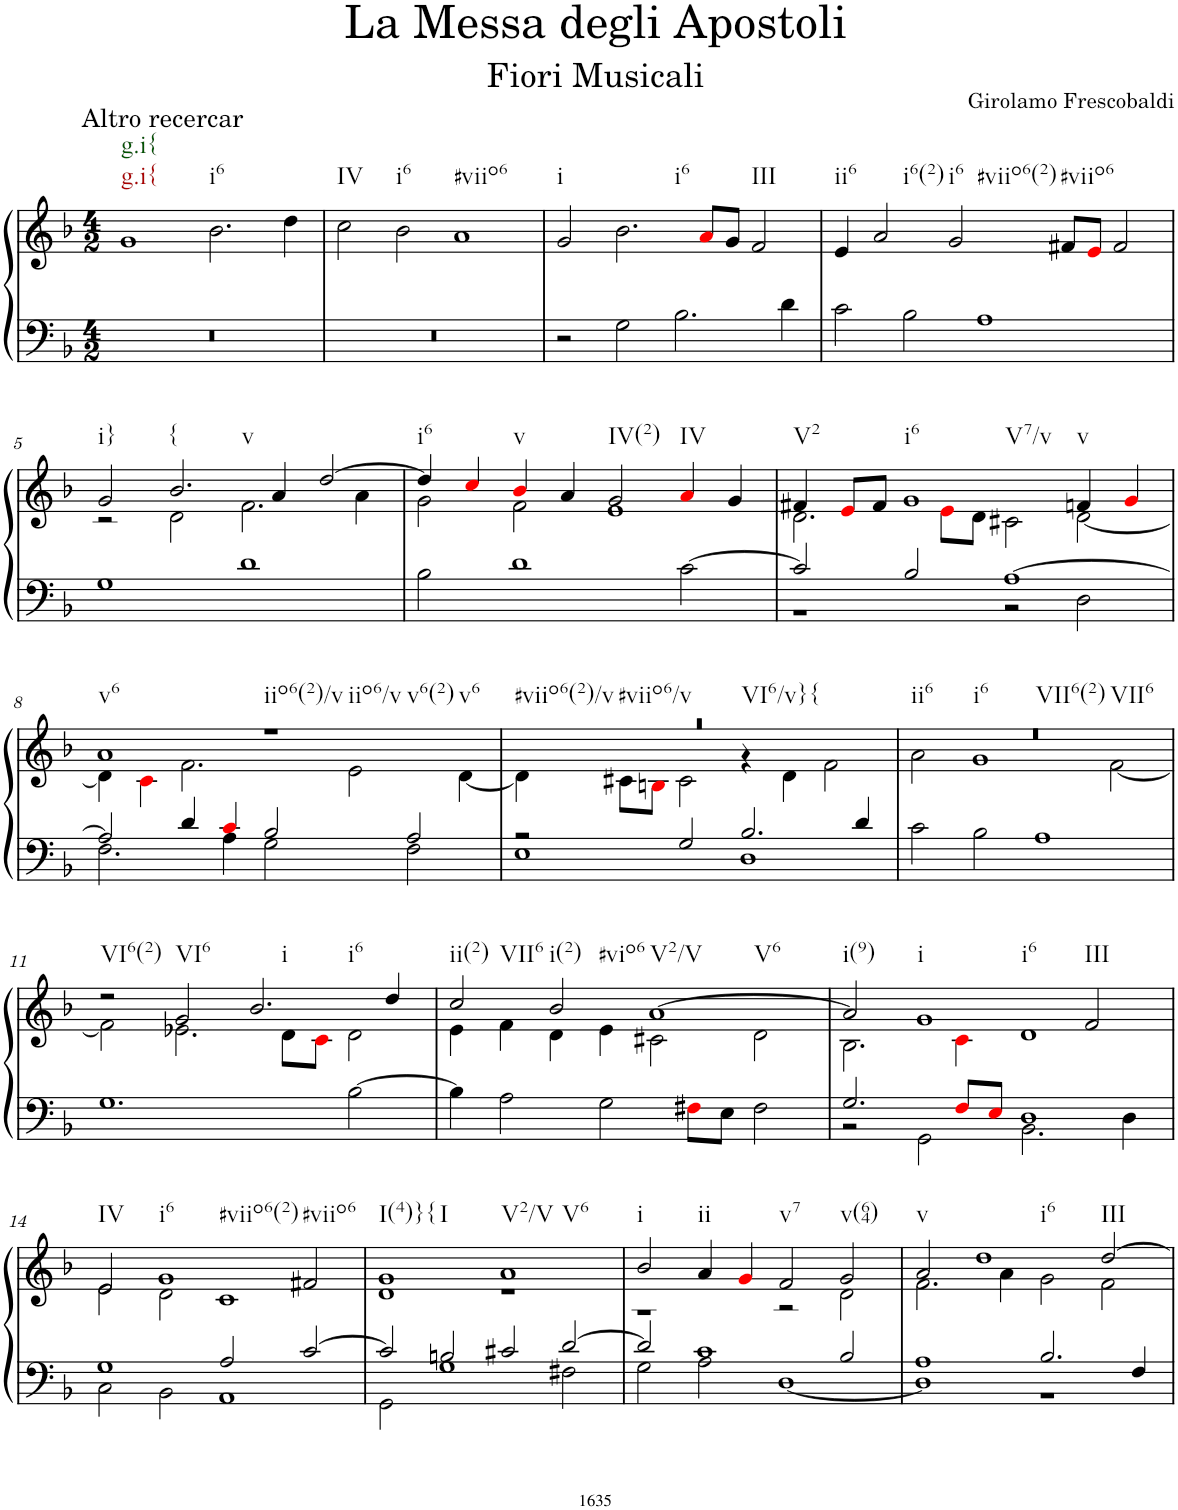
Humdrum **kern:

**kern	**kern
*part1	*part1
*staff2	*staff1
*I"Organ	*
*I'Org.	*
*clefF4	*clefG2
*k[b-]	*k[b-]
*M4/2	*M4/2
=1	=1
!	!LO:TX:a:t=Altro recercar
!	!LO:TX:b:t=g.i{
!	!LO:TX:b:t=g.i{
0r	1g
!	!LO:TX:b:t=i6
.	2.b-\
.	4dd\
=2	=2
!	!LO:TX:b:t=IV
0r	2cc\
!	!LO:TX:b:t=i6
.	2b-\
!	!LO:TX:b:t=#viio6
.	1a
=3	=3
!	!LO:TX:b:t=i
2r	2g/
!	!LO:TX:b:t=i6
2G\	2.b-\
2.B-\	.
.	8ai/L
.	8g/J
!	!LO:TX:b:t=III
.	2f/
4d\	.
=4	=4
!	!LO:TX:b:t=ii6
2c\	4e/
!	!LO:TX:b:t=i6(2)
.	2a/
2B-\	.
!	!LO:TX:b:t=i6
!	!LO:TX:b:t=#viio6(2)
.	2g/
1A	.
!	!LO:TX:b:t=#viio6
.	8f#X/L
.	8ei/J
.	2f#/
!!LO:LB:g=z
=5	=5
*	*^
!	!LO:TX:b:t=i}	!
1G	2g/	2r
!	!LO:TX:b:t={	!
!	!LO:TX:b:t=v	!
.	2.b-/	2d\
1d	.	2.f\
.	4a/	.
.	[2dd/	.
.	.	4a\
=6	=6	=6
!	!LO:TX:b:t=i6	!
2B-\	4dd/]	2g\
.	4cci/	.
!	!LO:TX:b:t=v	!
1d	4b-i/	2f\
.	4a/	.
!	!LO:TX:b:t=IV(2)	!
.	2g/	1e
!	!LO:TX:b:t=IV	!
[2c\	4ai/	.
.	4g/	.
=7	=7	=7
*^	*	*
!	!	!LO:TX:b:t=V2	!
2c/]	1r	4f#X/	2.d\
.	.	8ei/L	.
.	.	8f#/J	.
!	!	!LO:TX:b:t=i6	!
!	!	!LO:TX:b:t=V7/v	!
2B-/	.	1g	.
.	.	.	8ei\L
.	.	.	8d\J
[1A	2r	.	2c#X\
!	!	!LO:TX:b:t=v	!
.	2D\	4fn/	[2d\
.	.	4gi/	.
!!LO:LB:g=z	!!
=8	=8	=8	=8
!	!	!LO:TX:b:t=v6	!
2A/]	2.F\	1a	4d\]
.	.	.	4ci\
4d/	.	.	2.f\
4ci/	4A\	.	.
!	!	!LO:TX:b:t=iio6(2)/v	!
!	!	!LO:TX:b:t=iio6/v	!
!	!	!LO:TX:b:t=v6(2)	!
!	!	!LO:TX:b:t=v6	!
2B-/	2G\	1r	.
.	.	.	2e\
2A/	2F\	.	.
.	.	.	[4d\
=9	=9	=9	=9
!	!	!LO:TX:b:t=#viio6(2)/v	!
!	!	!LO:TX:b:t=#viio6/v	!
!	!	!LO:TX:b:t=VI6/v}{	!
2r	1E	0r	4d\]
.	.	.	8c#X\L
.	.	.	8Bni\J
2G/	.	.	2c#\
2.B-/	1D	.	4r
.	.	.	4d\
.	.	.	2f\
4d/	.	.	.
*v	*v	*	*
=10	=10	=10
!	!LO:TX:b:t=ii6	!
!	!LO:TX:b:t=i6	!
!	!LO:TX:b:t=VII6(2)	!
!	!LO:TX:b:t=VII6	!
2c\	0r	2a\
2B-\	.	1g
1A	.	.
.	.	[2f\
!!LO:LB:g=z	!!
=11	=11	=11
!	!LO:TX:b:t=VI6(2)	!
1.G	2r	2f\]
!	!LO:TX:b:t=VI6	!
.	2g/	2.e-X\
!	!LO:TX:b:t=i	!
!	!LO:TX:b:t=i6	!
.	2.b-/	.
.	.	8d\L
.	.	8ci\J
[2B-\	.	2d\
.	4dd/	.
=12	=12	=12
!	!LO:TX:b:t=ii(2)	!
!	!LO:TX:b:t=VII6	!
4B-\]	2cc/	4e\
2A\	.	4f\
!	!LO:TX:b:t=i(2)	!
!	!LO:TX:b:t=#vio6	!
.	2b-/	4d\
2G\	.	4e\
!	!LO:TX:b:t=V2/V	!
!	!LO:TX:b:t=V6	!
.	[1a	2c#X\
8F#Xi\L	.	.
8E\J	.	.
2F#\	.	2d\
=13	=13	=13
*^	*	*
!	!	!LO:TX:b:t=i(9)	!
2.G/	2r	2a/]	2.B-\
!	!	!LO:TX:b:t=i	!
!	!	!LO:TX:b:t=i6	!
.	2GG\	1g	.
8Fi/L	.	.	4ci\
8Ei/J	.	.	.
1D	2.BB-\	.	1d
!	!	!LO:TX:b:t=III	!
.	.	2f/	.
.	4D\	.	.
!!LO:LB:g=z	!!
=14	=14	=14	=14
!	!	!LO:TX:b:t=IV	!
1G	2C\	2e/	2e\
!	!	!LO:TX:b:t=i6	!
!	!	!LO:TX:b:t=#viio6(2)	!
.	2BB-\	1g	2d\
2A/	1AA	.	1c
!	!	!LO:TX:b:t=#viio6	!
[2c/	.	2f#X/	.
=15	=15	=15	=15
!	!	!LO:TX:b:t=I(4)}{	!
!	!	!LO:TX:b:t=I	!
2c/]	2GG\	1g	1d
2Bn/	1G	.	.
!	!	!LO:TX:b:t=V2/V	!
!	!	!LO:TX:b:t=V6	!
2c#X/	.	1a	1r
[2d/	2F#X\	.	.
=16	=16	=16	=16
!	!	!LO:TX:b:t=i	!
2d/]	2G\	2b-/	1r
!	!	!LO:TX:b:t=ii	!
1c	2A\	4a/	.
.	.	4gi/	.
!	!	!LO:TX:b:t=v7	!
.	[1D	2f/	2r
!	!	!LO:TX:b:t=v(64)	!
2B-/	.	2g/	2d\
=17	=17	=17	=17
!	!	!LO:TX:b:t=v	!
1A	1D]	2a/	2.f\
!	!	!LO:TX:b:t=i6	!
.	.	1dd	.
.	.	.	4a\
2.B-/	1r	.	2g\
!	!	!LO:TX:b:t=III	!
.	.	[2dd/	2f\
4F/	.	.	.
*v	*v	*	*
*	*v	*v
=	=
*-	*-
